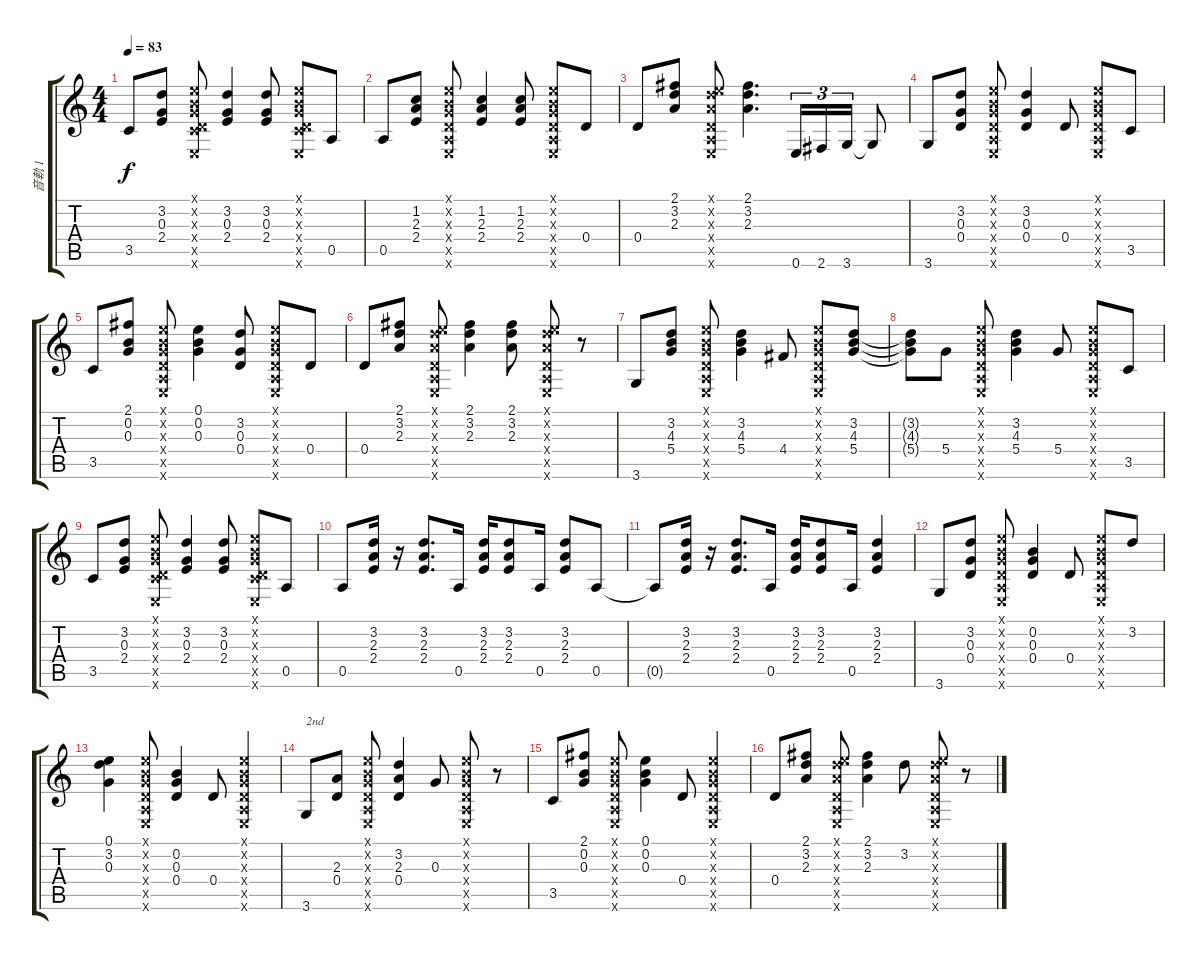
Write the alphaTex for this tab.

\track ("音軌 1" "音軌 1") {instrument acousticguitarnylon}
\staff {score tabs}
\tuning (E4 B3 G3 D3 A2 E2) {hide}
\ts (4 4)
\tempo 83
\clef g2
\ks c
3.5.8{dy f} (3.2 0.3 2.4).8 (0.1{x} 0.2{x} 0.3{x} 0.4{x} 3.5{x} 0.6{x}).8 (3.2 0.3 2.4).4 (3.2 0.3 2.4).8 (0.1{x} 0.2{x} 0.3{x} 0.4{x} 3.5{x} 0.6{x}).8 0.5.8 |
0.5.8 (1.2 2.3 2.4).8 (0.1{x} 0.2{x} 0.3{x} 0.4{x} 0.5{x} 0.6{x}).8 (1.2 2.3 2.4).4 (1.2 2.3 2.4).8 (0.1{x} 0.2{x} 0.3{x} 0.4{x} 0.5{x} 0.6{x}).8 0.4.8 |
0.4.8 (2.1 3.2 2.3).8 (0.1{x} 3.2{x} 2.3{x} 0.4{x} 0.5{x} 0.6{x}).8 (2.1 3.2 2.3).4{d} 0.6.16{tu (3 2)} 2.6.16{tu (3 2)} 3.6.16{tu (3 2)} 3.6{t}.8 |
3.6.8 (3.2 0.3 0.4).8 (0.1{x} 0.2{x} 0.3{x} 0.4{x} 0.5{x} 0.6{x}).8 (3.2 0.3 0.4).4 0.4.8 (0.1{x} 0.2{x} 0.3{x} 0.4{x} 0.5{x} 0.6{x}).8 3.5.8 |
3.5.8 (2.1 0.2 0.3).8 (0.1{x} 0.2{x} 0.3{x} 0.4{x} 0.5{x} 0.6{x}).8 (0.1 0.2 0.3).4 (3.2 0.3 0.4).8 (0.1{x} 0.2{x} 0.3{x} 0.4{x} 0.5{x} 0.6{x}).8 0.4.8 |
0.4.8 (2.1 3.2 2.3).8 (0.1{x} 3.2{x} 2.3{x} 0.4{x} 0.5{x} 0.6{x}).8 (2.1 3.2 2.3).4 (2.1 3.2 2.3).8 (0.1{x} 3.2{x} 2.3{x} 0.4{x} 0.5{x} 0.6{x}).8 r.8 |
3.6.8 (3.2 4.3 5.4).8 (0.1{x} 0.2{x} 0.3{x} 0.4{x} 0.5{x} 0.6{x}).8 (3.2 4.3 5.4).4 4.4.8 (0.1{x} 0.2{x} 0.3{x} 0.4{x} 0.5{x} 0.6{x}).8 (3.2 4.3 5.4).8 |
(3.2{t} 4.3{t} 5.4{t}).8 5.4.8 (0.1{x} 0.2{x} 0.3{x} 0.4{x} 0.5{x} 0.6{x}).8 (3.2 4.3 5.4).4 5.4.8 (0.1{x} 0.2{x} 0.3{x} 0.4{x} 0.5{x} 0.6{x}).8 3.5.8 |
3.5.8 (3.2 0.3 2.4).8 (0.1{x} 0.2{x} 0.3{x} 0.4{x} 3.5{x} 0.6{x}).8 (3.2 0.3 2.4).4 (3.2 0.3 2.4).8 (0.1{x} 0.2{x} 0.3{x} 0.4{x} 3.5{x} 0.6{x}).8 0.5.8 |
0.5.8 (3.2 2.3 2.4).16 r.16 (3.2 2.3 2.4).8{d} 0.5.16 (3.2 2.3 2.4).16 (3.2 2.3 2.4).8 0.5.16 (3.2 2.3 2.4).8 0.5.8 |
0.5{t}.8 (3.2 2.3 2.4).16 r.16 (3.2 2.3 2.4).8{d} 0.5.16 (3.2 2.3 2.4).16 (3.2 2.3 2.4).8 0.5.16 (3.2 2.3 2.4).4 |
3.6.8 (3.2 0.3 0.4).8 (0.1{x} 0.2{x} 0.3{x} 0.4{x} 0.5{x} 0.6{x}).8 (0.2 0.3 0.4).4 0.4.8 (0.1{x} 0.2{x} 0.3{x} 0.4{x} 0.5{x} 0.6{x}).8 3.2.8 |
(0.1 3.2 0.3).4 (0.1{x} 0.2{x} 0.3{x} 0.4{x} 0.5{x} 0.6{x}).8 (0.2 0.3 0.4).4 0.4.8 (0.1{x} 0.2{x} 0.3{x} 0.4{x} 0.5{x} 0.6{x}).4 |
3.6.8{txt "2nd"} (2.3 0.4).8 (0.1{x} 0.2{x} 0.3{x} 0.4{x} 0.5{x} 0.6{x}).8 (3.2 2.3 0.4).4 0.3.8 (0.1{x} 0.2{x} 0.3{x} 0.4{x} 0.5{x} 0.6{x}).8 r.8 |
3.5.8 (2.1 0.2 0.3).8 (0.1{x} 0.2{x} 0.3{x} 0.4{x} 0.5{x} 0.6{x}).8 (0.1 0.2 0.3).4 0.4.8 (0.1{x} 0.2{x} 0.3{x} 0.4{x} 0.5{x} 0.6{x}).4 |
0.4.8 (2.1 3.2 2.3).8 (0.1{x} 3.2{x} 2.3{x} 0.4{x} 0.5{x} 0.6{x}).8 (2.1 3.2 2.3).4 3.2.8 (0.1{x} 3.2{x} 2.3{x} 0.4{x} 0.5{x} 0.6{x}).8 r.8
